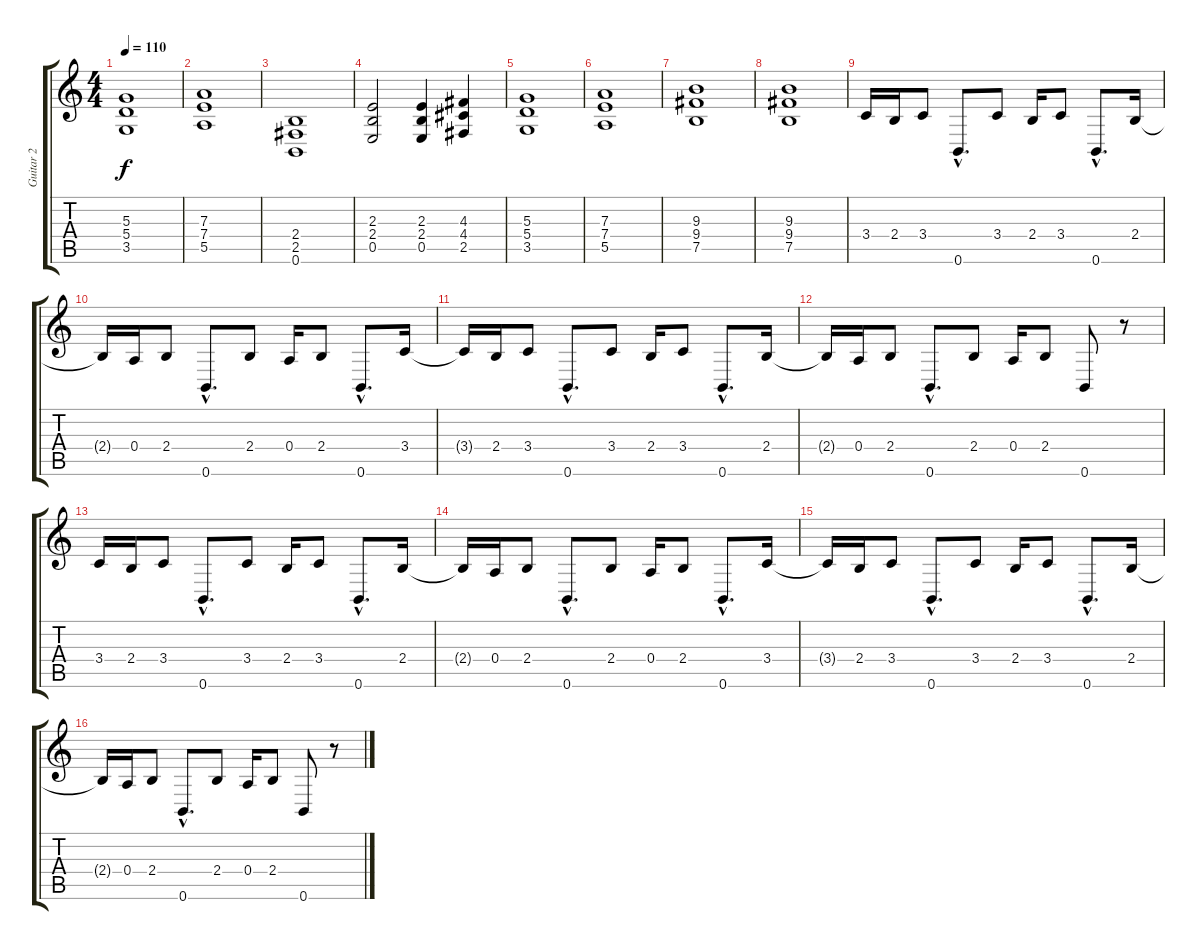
\track ("Guitar 2" "Guitar 2") {instrument distortionguitar}
\staff {score tabs}
\tuning (B3 Gb3 D3 A2 E2 B1) {hide}
\ts (4 4)
\tempo 110
\clef g2
\ks c
(5.3 5.4 3.5).1{dy f} |
(7.3 7.4 5.5).1 |
(2.4 2.5 0.6).1 |
(2.3 2.4 0.5).2 (2.3 2.4 0.5).4 (4.3 4.4 2.5).4 |
(5.3 5.4 3.5).1 |
(7.3 7.4 5.5).1 |
(9.3 9.4 7.5).1 |
(9.3 9.4 7.5).1 |
3.4.16{volume 13} 2.4.16 3.4.8 0.6{hac}.8{d} 3.4.8 2.4.16 3.4.8 0.6{hac}.8{d} 2.4.16 |
2.4{t}.16 0.4.16 2.4.8 0.6{hac}.8{d} 2.4.8 0.4.16 2.4.8 0.6{hac}.8{d} 3.4.16 |
3.4{t}.16 2.4.16 3.4.8 0.6{hac}.8{d} 3.4.8 2.4.16 3.4.8 0.6{hac}.8{d} 2.4.16 |
2.4{t}.16 0.4.16 2.4.8 0.6{hac}.8{d} 2.4.8 0.4.16 2.4.8 0.6.8 r.8 |
3.4.16{volume 13} 2.4.16 3.4.8 0.6{hac}.8{d} 3.4.8 2.4.16 3.4.8 0.6{hac}.8{d} 2.4.16 |
2.4{t}.16 0.4.16 2.4.8 0.6{hac}.8{d} 2.4.8 0.4.16 2.4.8 0.6{hac}.8{d} 3.4.16 |
3.4{t}.16 2.4.16 3.4.8 0.6{hac}.8{d} 3.4.8 2.4.16 3.4.8 0.6{hac}.8{d} 2.4.16 |
2.4{t}.16 0.4.16 2.4.8 0.6{hac}.8{d} 2.4.8 0.4.16 2.4.8 0.6.8 r.8
